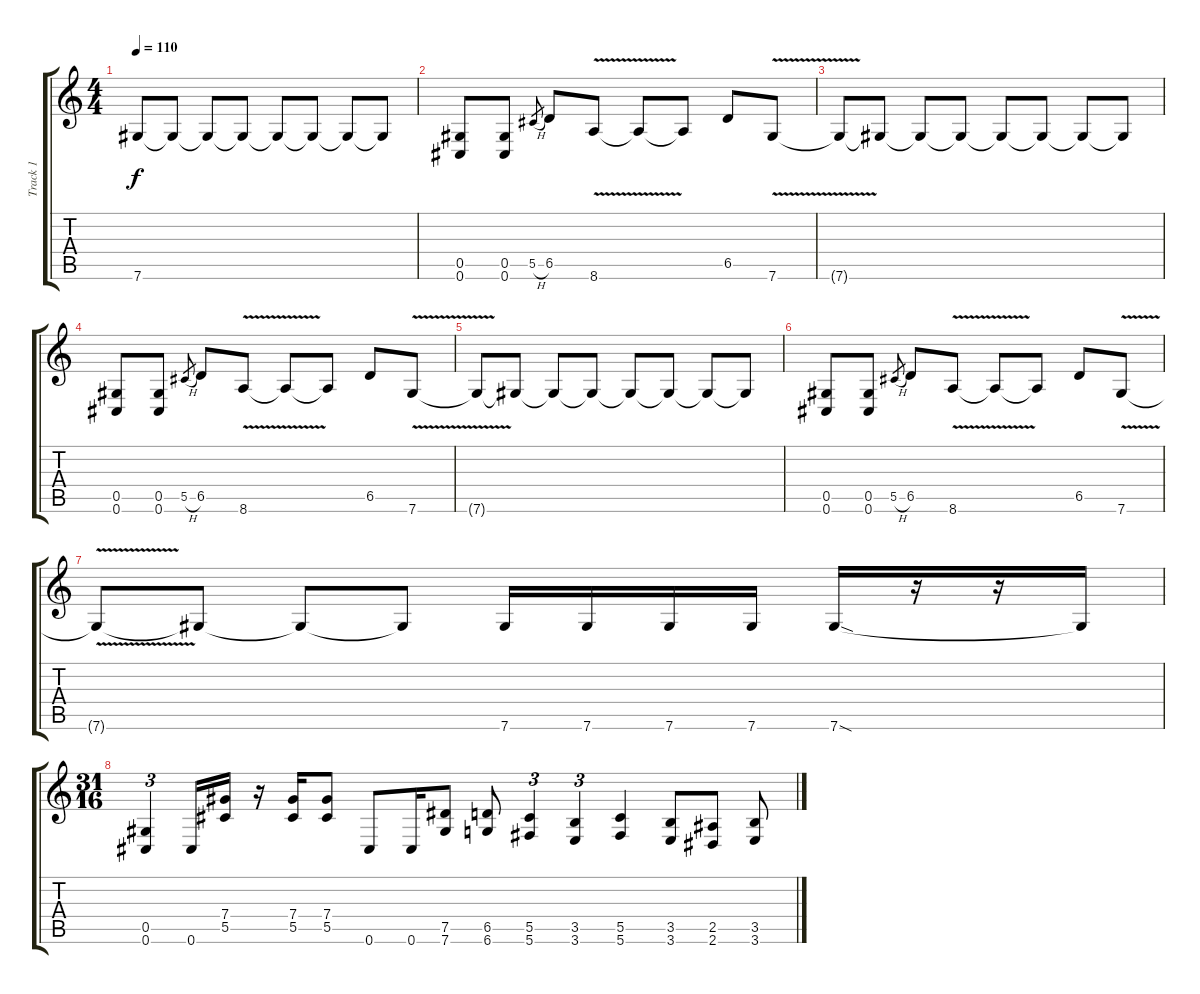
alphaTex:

\track ("Track 1" "Track 1") {instrument distortionguitar}
\staff {score tabs}
\tuning (Eb4 Bb3 Gb3 Db3 Ab2 Db2) {hide}
\ts (4 4)
\tempo 110
\clef g2
\ks c
7.6{t}.8{dy f} 7.6{t}.8 7.6{t}.8 7.6{t}.8 7.6{t}.8 7.6{t}.8 7.6{t}.8 7.6{t}.8 |
(0.5 0.6).8 (0.5 0.6).8 5.5{h}.8{gr} 6.5.8{beam Up} 8.6{v}.8{beam Up} 8.6{t}.8 8.6{t}.8 6.5.8 7.6{v}.8 |
7.6{t}.8 7.6{t}.8 7.6{t}.8 7.6{t}.8 7.6{t}.8 7.6{t}.8 7.6{t}.8 7.6{t}.8 |
(0.5 0.6).8 (0.5 0.6).8 5.5{h}.8{gr} 6.5.8{beam Up} 8.6{v}.8{beam Up} 8.6{t}.8 8.6{t}.8 6.5.8 7.6{v}.8 |
7.6{t}.8 7.6{t}.8 7.6{t}.8 7.6{t}.8 7.6{t}.8 7.6{t}.8 7.6{t}.8 7.6{t}.8 |
(0.5 0.6).8 (0.5 0.6).8 5.5{h}.8{gr} 6.5.8{beam Up} 8.6{v}.8{beam Up} 8.6{t}.8 8.6{t}.8 6.5.8 7.6{v}.8 |
7.6{t}.8 7.6{t}.8 7.6{t}.8 7.6{t}.8 7.6.16 7.6.16 7.6.16 7.6.16 7.6{sod}.16 r.16 r.16 7.6{t}.16 |
\ts (31 16)
(0.5 0.6).4{tu (3 2)} 0.6.16 (7.4 5.5).16 r.16 (7.4 5.5).16 (7.4 5.5).8 0.6.8 0.6.16 (7.5 7.6).8 (6.5 6.6).8 (5.5 5.6).4{tu (3 2)} (3.5 3.6).4{tu (3 2)} (5.5 5.6).4 (3.5 3.6).8 (2.5 2.6).8 (3.5 3.6).8
